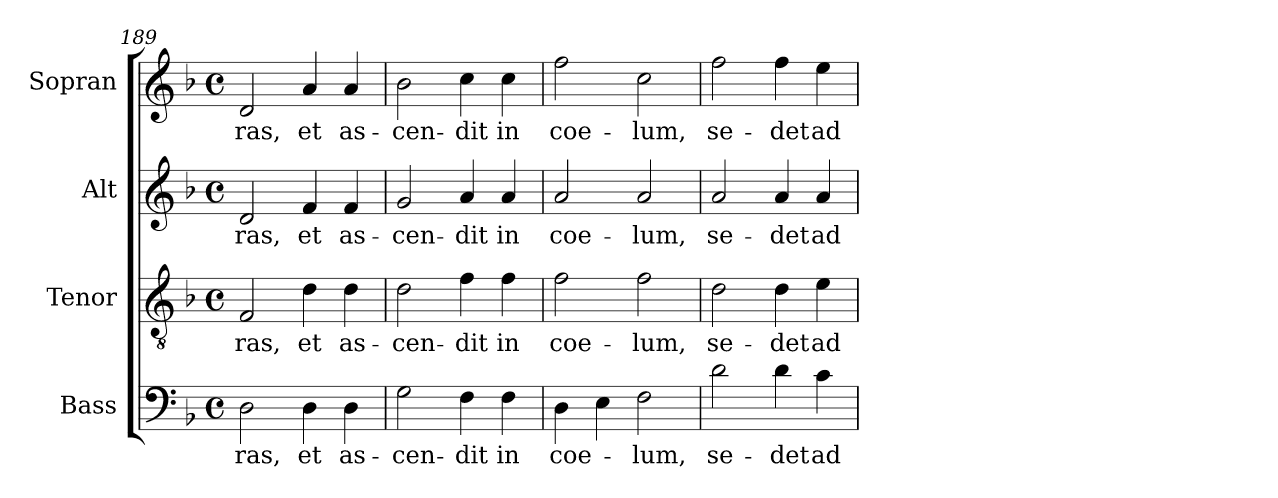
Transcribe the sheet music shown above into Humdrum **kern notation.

**kern	**text	**kern	**text	**kern	**text	**kern	**text
*part4	*part4	*part3	*part3	*part2	*part2	*part1	*part1
*staff4	*staff4	*staff3	*staff3	*staff2	*staff2	*staff1	*staff1
*I"Bass	*	*I"Tenor	*	*I"Alt	*	*I"Sopran	*
*I'B.	*	*I'T.	*	*I'A.	*	*I'S.	*
*clefF4	*	*clefGv2	*	*clefG2	*	*clefG2	*
*k[b-]	*	*k[b-]	*	*k[b-]	*	*k[b-]	*
*F:	*	*F:	*	*F:	*	*F:	*
*M4/4	*	*M4/4	*	*M4/4	*	*M4/4	*
*met(c)	*	*met(c)	*	*met(c)	*	*met(c)	*
=189	=189	=189	=189	=189	=189	=189	=189
!	!LO:LY:b	!	!LO:LY:b	!	!LO:LY:b	!	!LO:LY:b
2D\	-ras,	2F/	-ras,	2d/	-ras,	2d/	-ras,
!	!LO:LY:b	!	!LO:LY:b	!	!LO:LY:b	!	!LO:LY:b
4D\	et	4d\	et	4f/	et	4a/	et
!	!LO:LY:b	!	!LO:LY:b	!	!LO:LY:b	!	!LO:LY:b
4D\	as-	4d\	as-	4f/	as-	4a/	as-
=190	=190	=190	=190	=190	=190	=190	=190
!	!LO:LY:b	!	!LO:LY:b	!	!LO:LY:b	!	!LO:LY:b
2G\	-cen-	2d\	-cen-	2g/	-cen-	2b-\	-cen-
!	!LO:LY:b	!	!LO:LY:b	!	!LO:LY:b	!	!LO:LY:b
4F\	-dit	4f\	-dit	4a/	-dit	4cc\	-dit
!	!LO:LY:b	!	!LO:LY:b	!	!LO:LY:b	!	!LO:LY:b
4F\	in	4f\	in	4a/	in	4cc\	in
=191	=191	=191	=191	=191	=191	=191	=191
!	!LO:LY:b	!	!LO:LY:b	!	!LO:LY:b	!	!LO:LY:b
4D\	coe-	2f\	coe-	2a/	coe-	2ff\	coe-
4E\	.	.	.	.	.	.	.
!	!LO:LY:b	!	!LO:LY:b	!	!LO:LY:b	!	!LO:LY:b
2F\	-lum,	2f\	-lum,	2a/	-lum,	2cc\	-lum,
=192	=192	=192	=192	=192	=192	=192	=192
!	!LO:LY:b	!	!LO:LY:b	!	!LO:LY:b	!	!LO:LY:b
2d\	se-	2d\	se-	2a/	se-	2ff\	se-
!	!LO:LY:b	!	!LO:LY:b	!	!LO:LY:b	!	!LO:LY:b
4d\	-det	4d\	-det	4a/	-det	4ff\	-det
!	!LO:LY:b	!	!LO:LY:b	!	!LO:LY:b	!	!LO:LY:b
4c\	ad	4e\	ad	4a/	ad	4ee\	ad
=	=	=	=	=	=	=	=
*-	*-	*-	*-	*-	*-	*-	*-
